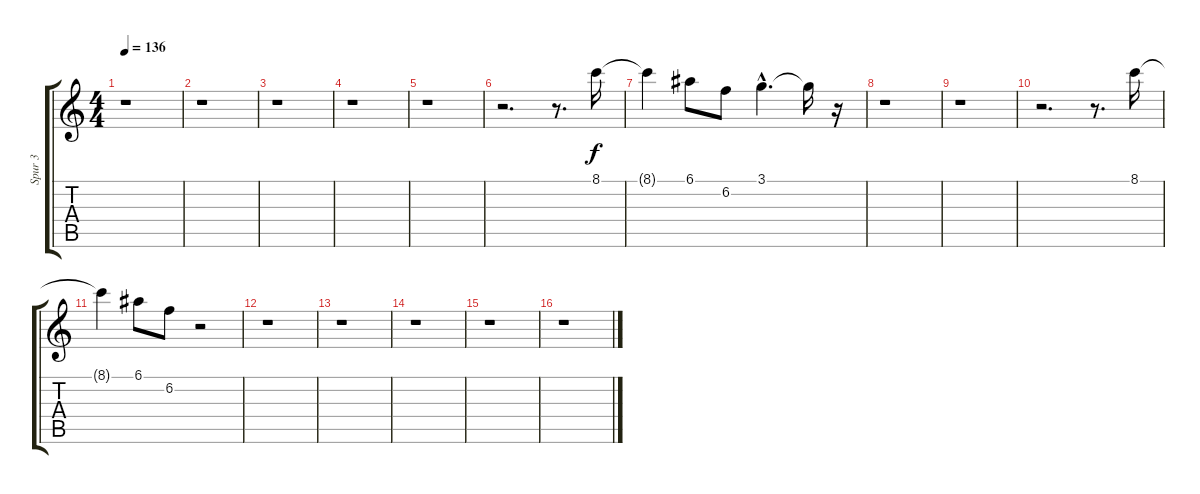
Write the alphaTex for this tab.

\track ("Spur 3" "Spur 3") {instrument distortionguitar}
\staff {score tabs}
\tuning (E4 B3 G3 D3 A2 E2) {hide}
\ts (4 4)
\tempo 136
\clef g2
\ks c
r.1{dy mf} |
r.1 |
r.1 |
r.1 |
r.1 |
r.2{d} r.8{d} 8.1.16{dy f} |
8.1{t}.4 6.1.8 6.2.8 3.1{hac}.4{d} 3.1{t}.16 r.16 |
r.1 |
r.1 |
r.2{d} r.8{d} 8.1.16 |
8.1{t}.4 6.1.8 6.2.8 r.2 |
r.1 |
r.1 |
r.1 |
r.1 |
r.1
